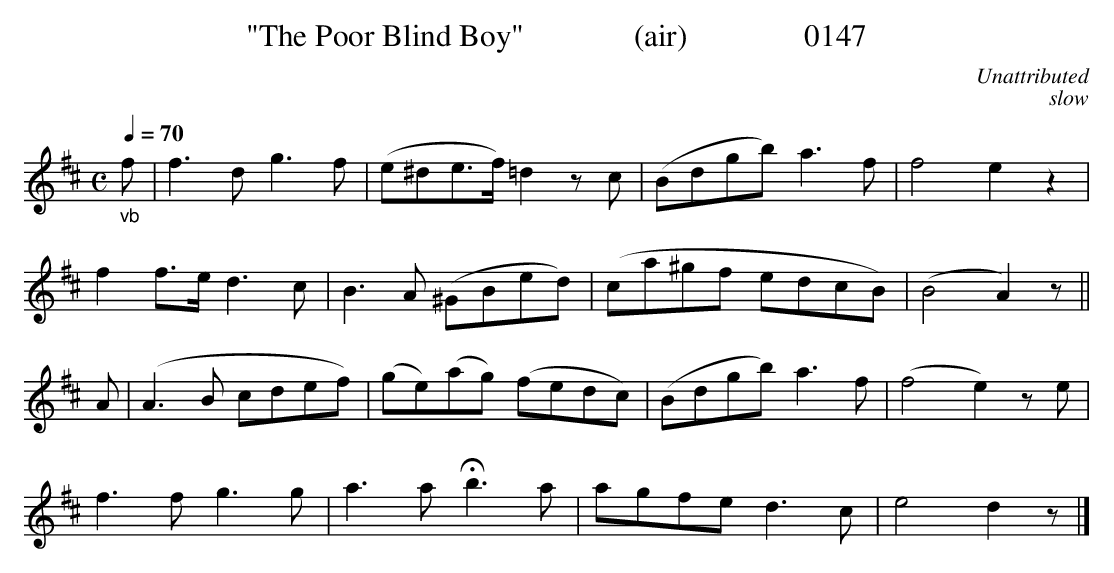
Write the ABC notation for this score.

X:1
T:"The Poor Blind Boy"              (air)               0147
C:Unattributed
C:slow
Q:1/4=70
M:C
L:1/8
K:D
"_vb"f|f3d g3f|(e^de3/2f/2) =d2zc|(Bdgb) a3f|f4e2z2|
f2f3/2e/2 d3c|B3A (^GBed)|(ca^gf edcB)|(B4A2)z||
A|(A3B cdef)|(ge)(ag) (fedc)|(Bdgb) a3f|(f4e2)ze|
f3f g3g|a3a Hb3a|agfe d3c|e4d2z|]
